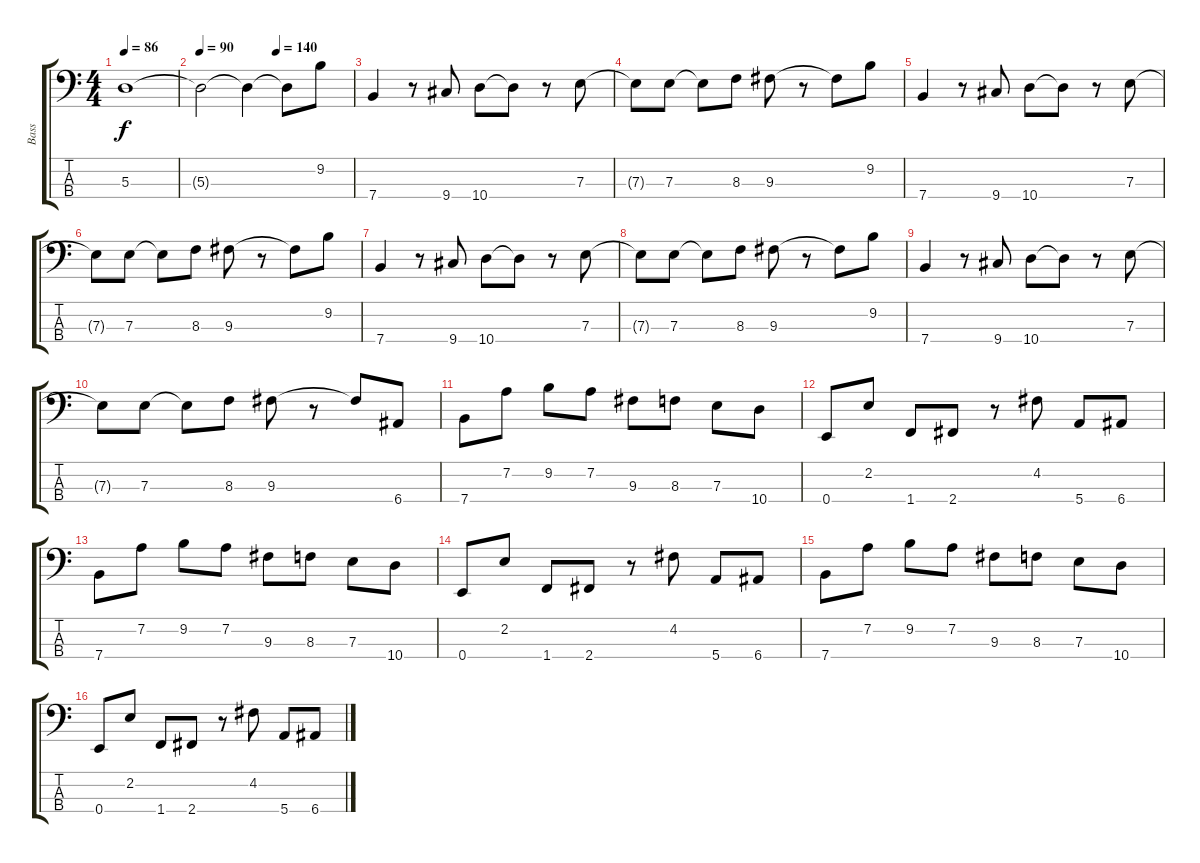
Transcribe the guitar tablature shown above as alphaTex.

\track ("Bass" "Bass") {instrument electricbassfinger}
\staff {score tabs}
\tuning (G2 D2 A1 E1) {hide}
\ts (4 4)
\tempo 86
\clef f4
\ks c
5.3.1{dy f} |
\tempo 90
\tempo (140 0.5)
5.3{t}.2 5.3{t}.4 5.3{t}.8 9.2.8 |
7.4.4 r.8 9.4.8 10.4.8 10.4{t}.8 r.8 7.3.8 |
7.3{t}.8 7.3.8 7.3{t}.8 8.3.8 9.3.8 r.8 9.3{t}.8 9.2.8 |
7.4.4 r.8 9.4.8 10.4.8 10.4{t}.8 r.8 7.3.8 |
7.3{t}.8 7.3.8 7.3{t}.8 8.3.8 9.3.8 r.8 9.3{t}.8 9.2.8 |
7.4.4 r.8 9.4.8 10.4.8 10.4{t}.8 r.8 7.3.8 |
7.3{t}.8 7.3.8 7.3{t}.8 8.3.8 9.3.8 r.8 9.3{t}.8 9.2.8 |
7.4.4 r.8 9.4.8 10.4.8 10.4{t}.8 r.8 7.3.8 |
7.3{t}.8 7.3.8 7.3{t}.8 8.3.8 9.3.8 r.8 9.3{t}.8 6.4.8{instrument fretlessbass} |
7.4.8 7.2.8 9.2.8 7.2.8 9.3.8 8.3.8 7.3.8 10.4.8 |
0.4.8{instrument electricbassfinger} 2.2.8 1.4.8 2.4.8 r.8 4.2.8 5.4.8 6.4.8{instrument fretlessbass} |
7.4.8 7.2.8 9.2.8 7.2.8 9.3.8 8.3.8 7.3.8 10.4.8 |
0.4.8 2.2.8 1.4.8 2.4.8 r.8 4.2.8 5.4.8 6.4.8{instrument fretlessbass} |
7.4.8 7.2.8 9.2.8 7.2.8 9.3.8 8.3.8 7.3.8 10.4.8 |
0.4.8{instrument electricbassfinger} 2.2.8 1.4.8 2.4.8 r.8 4.2.8 5.4.8 6.4.8{instrument fretlessbass}
